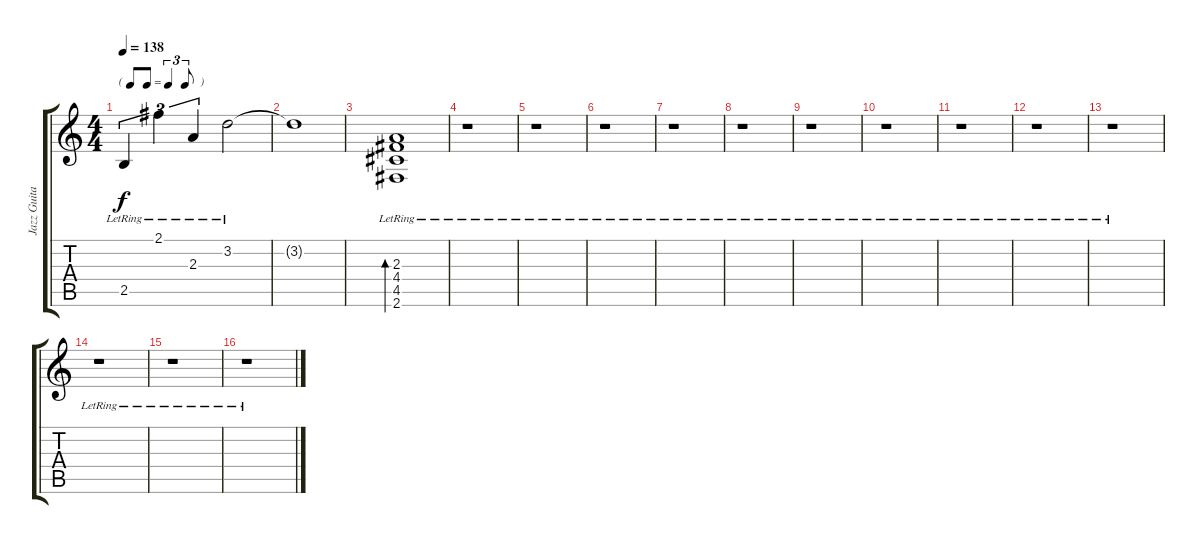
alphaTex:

\track ("Jazz Guitar" "Jazz Guita") {instrument electricguitarjazz}
\staff {score tabs}
\tuning (E4 B3 G3 D3 A2 E2) {hide}
\ts (4 4)
\tf triplet8th
\tempo 138
\clef g2
\ks c
2.5{lr}.4{tu (3 2) dy f} 2.1{lr}.4{tu (3 2)} 2.3{lr}.4{tu (3 2)} 3.2{lr}.2 |
3.2{t}.1 |
(2.3{lr} 4.4{lr} 4.5{lr} 2.6{lr}).1{bd 480} |
r.1 |
r.1 |
r.1 |
r.1 |
r.1 |
r.1 |
r.1 |
r.1 |
r.1 |
r.1 |
r.1 |
r.1 |
r.1
